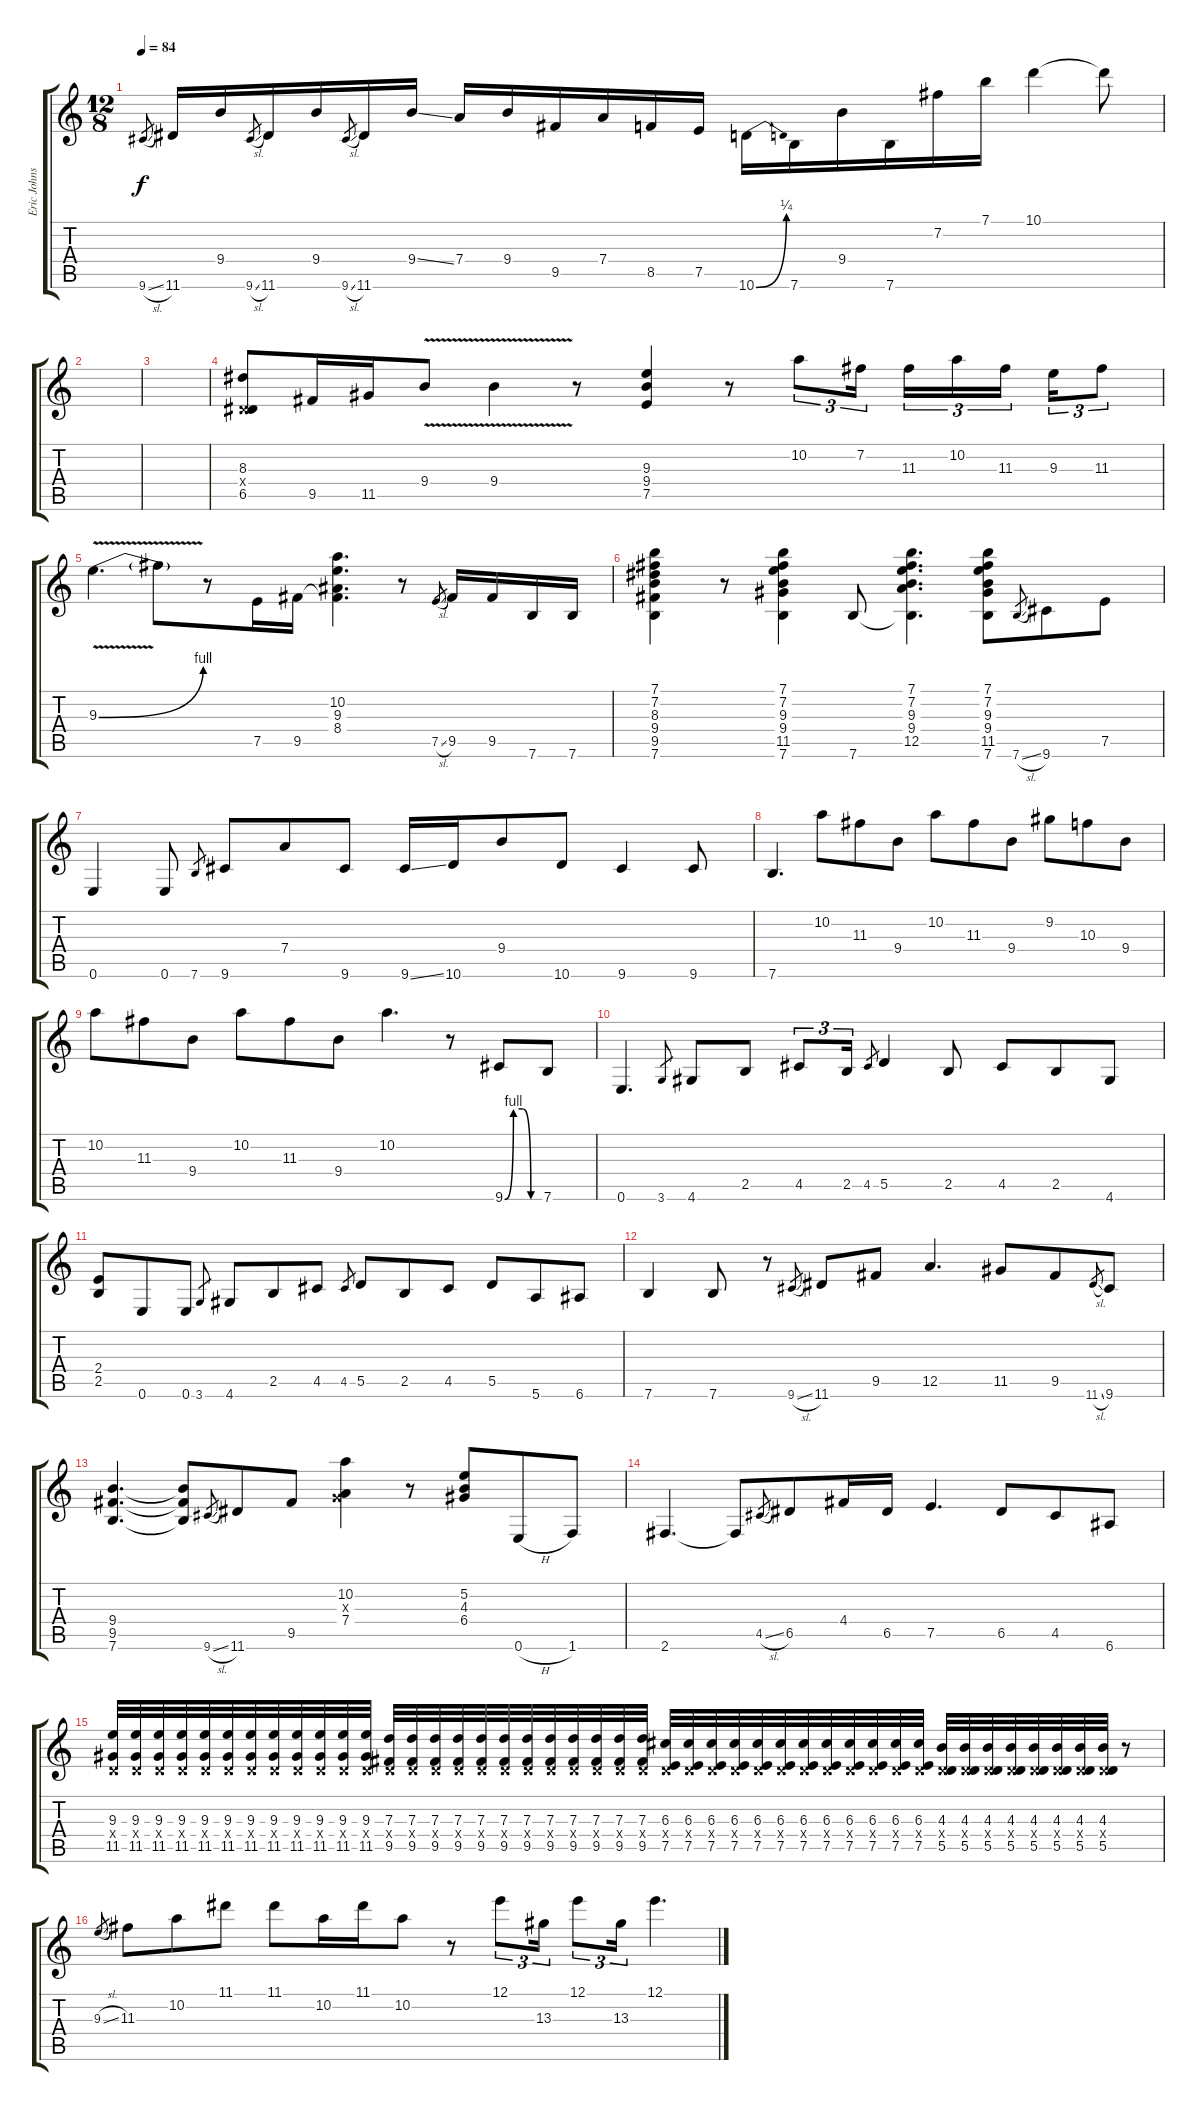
\track ("Eric Johnson" "Eric Johns") {instrument overdrivenguitar}
\staff {score tabs}
\tuning (E4 B3 G3 D3 A2 E2) {hide}
\ts (12 8)
\tempo 84
\clef g2
\ks c
9.6{sl}.8{gr dy f} 11.6.16 9.4.16 9.6{sl}.8{gr} 11.6.16 9.4.16 9.6{sl}.8{gr} 11.6.16 9.4{ss}.16 7.4.16 9.4.16 9.5.16 7.4.16 8.5.16 7.5.16 10.6{be (bend 0 0 60 1)}.16 7.6.16 9.4.16 7.6.16 7.2.16 7.1.16 10.1.4 10.1{t}.8 |
|
|
(8.3 0.4{x} 6.5).8{volume 11} 9.5.16 11.5.16 9.4{v}.8 9.4{v}.4 r.8 (9.3 9.4 7.5).4 r.8 10.2.8{tu (3 2)} 7.2.16{tu (3 2) beam splitsecondary} 11.3.16{tu (3 2)} 10.2.16{tu (3 2)} 11.3.16{tu (3 2) beam splitsecondary} 9.3.16{tu (3 2)} 11.3.8{tu (3 2)} |
9.3{be (bend 0 0 60 4) v}.4{d} 9.3{t}.8 r.8 7.5.16 9.5.16 (10.2 9.3 8.4 9.5{t}).4{d} r.8 7.5{sl}.8{gr} 9.5.16 9.5.16 7.6.16 7.6.16 |
(7.1 7.2 8.3 9.4 9.5 7.6).4 r.8 (7.1 7.2 9.3 9.4 11.5 7.6).4 7.6.8 (7.1 7.2 9.3 9.4 12.5 7.6{t}).4{d} (7.1 7.2 9.3 9.4 11.5 7.6).8 7.6{sl}.8{gr} 9.6.8 7.5.8 |
0.6.4 0.6.8 7.6.8{gr} 9.6.8 7.4.8 9.6.8 9.6{ss}.16 10.6.16 9.4.8 10.6.8 9.6.4 9.6.8 |
7.6.4{d} 10.2.8 11.3.8 9.4.8 10.2.8 11.3.8 9.4.8 9.2.8 10.3.8 9.4.8 |
10.2.8 11.3.8 9.4.8 10.2.8 11.3.8 9.4.8 10.2.4{d} r.8 9.6{be (custom 0 0 15 4 30 4 45 0 60 0)}.8 7.6.8 |
0.6.4{d} 3.6.8{gr} 4.6.8 2.5.8 4.5.8{tu (3 2)} 2.5.16{tu (3 2)} 4.5.8{gr} 5.5.4 2.5.8 4.5.8 2.5.8 4.6.8 |
(2.4 2.5).8 0.6.8 0.6.8 3.6.8{gr} 4.6.8 2.5.8 4.5.8 4.5.8{gr} 5.5.8 2.5.8 4.5.8 5.5.8 5.6.8 6.6.8 |
7.6.4 7.6.8 r.8 9.6{sl}.8{gr} 11.6.8 9.5.8 12.5.4{d} 11.5.8 9.5.8 11.6{sl}.8{gr} 9.6.8 |
(9.4 9.5 7.6).4{d} (9.4{t} 9.5{t} 7.6{t}).8 9.6{sl}.8{gr} 11.6.8 9.5.8 (10.2 0.3{x} 7.4).4 r.8 (5.2 4.3 6.4).8 0.6{h}.8 1.6.8 |
2.6.4{d} 2.6{t}.8 4.5{sl}.8{gr} 6.5.8 4.4.16 6.5.16 7.5.4{d} 6.5.8 4.5.8 6.6.8 |
(9.3 0.4{x} 11.5).32 (9.3 0.4{x} 11.5).32 (9.3 0.4{x} 11.5).32 (9.3 0.4{x} 11.5).32 (9.3 0.4{x} 11.5).32 (9.3 0.4{x} 11.5).32 (9.3 0.4{x} 11.5).32 (9.3 0.4{x} 11.5).32 (9.3 0.4{x} 11.5).32 (9.3 0.4{x} 11.5).32 (9.3 0.4{x} 11.5).32 (9.3 0.4{x} 11.5).32 (7.3 0.4{x} 9.5).32 (7.3 0.4{x} 9.5).32 (7.3 0.4{x} 9.5).32 (7.3 0.4{x} 9.5).32 (7.3 0.4{x} 9.5).32 (7.3 0.4{x} 9.5).32 (7.3 0.4{x} 9.5).32 (7.3 0.4{x} 9.5).32 (7.3 0.4{x} 9.5).32 (7.3 0.4{x} 9.5).32 (7.3 0.4{x} 9.5).32 (7.3 0.4{x} 9.5).32 (6.3 0.4{x} 7.5).32 (6.3 0.4{x} 7.5).32 (6.3 0.4{x} 7.5).32 (6.3 0.4{x} 7.5).32 (6.3 0.4{x} 7.5).32 (6.3 0.4{x} 7.5).32 (6.3 0.4{x} 7.5).32 (6.3 0.4{x} 7.5).32 (6.3 0.4{x} 7.5).32 (6.3 0.4{x} 7.5).32 (6.3 0.4{x} 7.5).32 (6.3 0.4{x} 7.5).32 (4.3 0.4{x} 5.5).32 (4.3 0.4{x} 5.5).32 (4.3 0.4{x} 5.5).32 (4.3 0.4{x} 5.5).32 (4.3 0.4{x} 5.5).32 (4.3 0.4{x} 5.5).32 (4.3 0.4{x} 5.5).32 (4.3 0.4{x} 5.5).32 r.8 |
9.3{sl}.8{gr} 11.3.8 10.2.8 11.1.8 11.1.8 10.2.16 11.1.16 10.2.8 r.8 12.1.8{tu (3 2)} 13.3.16{tu (3 2)} 12.1.8{tu (3 2)} 13.3.16{tu (3 2)} 12.1.4{d}
